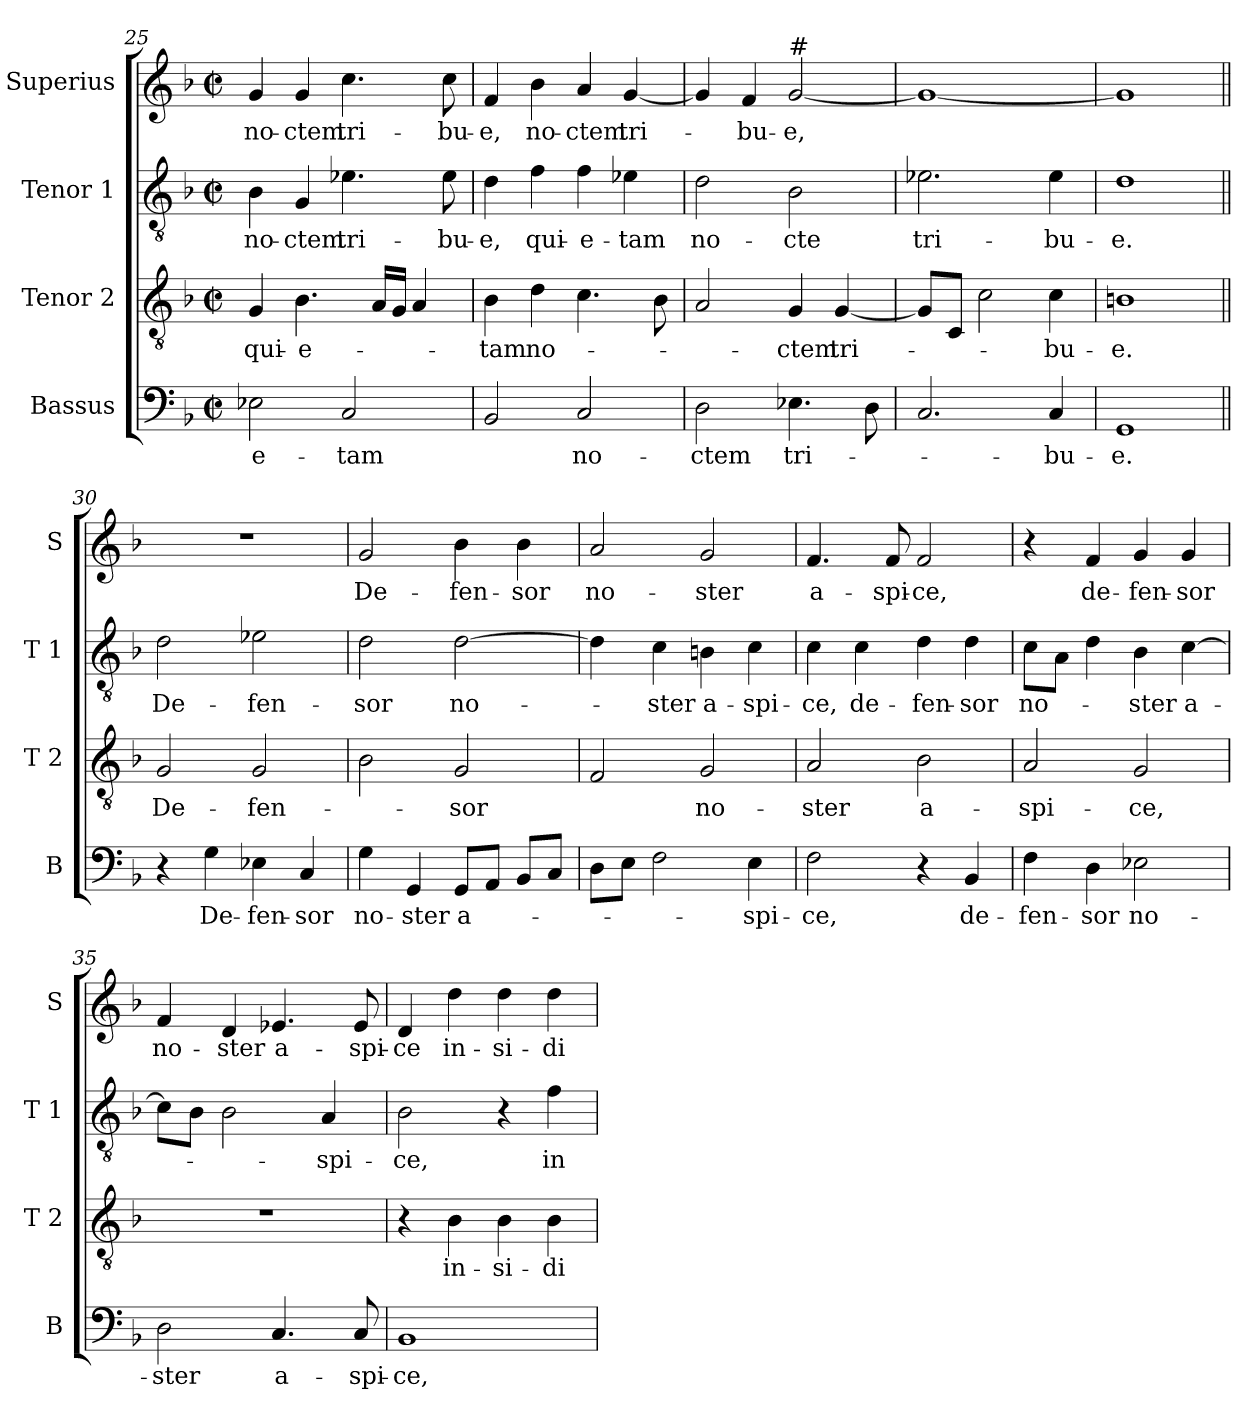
**kern	**text	**kern	**text	**kern	**text	**kern	**text
*part4	*part4	*part3	*part3	*part2	*part2	*part1	*part1
*staff4	*staff4	*staff3	*staff3	*staff2	*staff2	*staff1	*staff1
*I"Bassus	*	*I"Tenor 2	*	*I"Tenor 1	*	*I"Superius	*
*I'B	*	*I'T 2	*	*I'T 1	*	*I'S	*
*clefF4	*	*clefGv2	*	*clefGv2	*	*clefG2	*
*k[b-]	*	*k[b-]	*	*k[b-]	*	*k[b-]	*
*F:	*	*F:	*	*F:	*	*F:	*
*M2/2	*	*M2/2	*	*M2/2	*	*M2/2	*
*met(c|)	*	*met(c|)	*	*met(c|)	*	*met(c|)	*
=25	=25	=25	=25	=25	=25	=25	=25
!	!LO:LY:b	!	!LO:LY:b	!	!LO:LY:b	!	!LO:LY:b
2E-X\	-e-	4G/	qui-	4B-\	no-	4g/	no-
!	!	!	!LO:LY:b	!	!LO:LY:b	!	!LO:LY:b
.	.	4.B-\	-e-	4G/	-ctem	4g/	-ctem
!	!LO:LY:b	!	!	!	!LO:LY:b	!	!LO:LY:b
2C/	-tam	.	.	4.e-X\	tri-	4.cc\	tri-
.	.	16A/LL	.	.	.	.	.
.	.	16G/JJ	.	.	.	.	.
.	.	4A/	.	.	.	.	.
!	!	!	!	!	!LO:LY:b	!	!LO:LY:b
.	.	.	.	8e-\	-bu-	8cc\	-bu-
=26	=26	=26	=26	=26	=26	=26	=26
!	!	!	!LO:LY:b	!	!LO:LY:b	!	!LO:LY:b
2BB-/	.	4B-\	-tam	4d\	-e,	4f/	-e,
!	!	!	!LO:LY:b	!	!LO:LY:b	!	!LO:LY:b
.	.	4d\	no-	4f\	qui-	4b-\	no-
!	!LO:LY:b	!	!	!	!LO:LY:b	!	!LO:LY:b
2C/	no-	4.c\	.	4f\	-e-	4a/	-ctem
!	!	!	!	!	!LO:LY:b	!	!LO:LY:b
.	.	.	.	4e-X\	-tam	[4g/	tri-
.	.	8B-\	.	.	.	.	.
=27	=27	=27	=27	=27	=27	=27	=27
!	!LO:LY:b	!	!	!	!LO:LY:b	!	!
2D\	-ctem	2A/	.	2d\	no-	4g/]	.
!	!	!	!	!	!	!	!LO:LY:b
.	.	.	.	.	.	4f/	-bu-
!	!	!	!	!	!	!LO:TX:a:t=#	!
!	!LO:LY:b	!	!LO:LY:b	!	!LO:LY:b	!	!LO:LY:b
4.E-X\	tri-	4G/	-ctem	2B-\	-cte	[2g/	-e,
!	!	!	!LO:LY:b	!	!	!	!
.	.	[4G/	tri-	.	.	.	.
8D\	.	.	.	.	.	.	.
=28	=28	=28	=28	=28	=28	=28	=28
!	!	!	!	!	!LO:LY:b	!	!
2.C/	.	8G/L]	.	2.e-X\	tri-	1g_	.
.	.	8C/J	.	.	.	.	.
.	.	2c\	.	.	.	.	.
!	!LO:LY:b	!	!LO:LY:b	!	!LO:LY:b	!	!
4C/	-bu-	4c\	-bu-	4e-\	-bu-	.	.
=29	=29	=29	=29	=29	=29	=29	=29
!	!LO:LY:b	!	!LO:LY:b	!	!LO:LY:b	!	!
1GG	-e.	1Bn	-e.	1d	-e.	1g]	.
!!LO:LB:g=z
=30||	=30||	=30||	=30||	=30||	=30||	=30||	=30||
!	!	!	!LO:LY:b	!	!LO:LY:b	!	!
4r	.	2G/	De-	2d\	De-	1r	.
!	!LO:LY:b	!	!	!	!	!	!
4G\	De-	.	.	.	.	.	.
!	!LO:LY:b	!	!LO:LY:b	!	!LO:LY:b	!	!
4E-X\	-fen-	2G/	-fen-	2e-X\	-fen-	.	.
!	!LO:LY:b	!	!	!	!	!	!
4C/	-sor	.	.	.	.	.	.
=31	=31	=31	=31	=31	=31	=31	=31
!	!LO:LY:b	!	!	!	!LO:LY:b	!	!LO:LY:b
4G\	no-	2B-\	.	2d\	-sor	2g/	De-
!	!LO:LY:b	!	!	!	!	!	!
4GG/	-ster	.	.	.	.	.	.
!	!LO:LY:b	!	!LO:LY:b	!	!LO:LY:b	!	!LO:LY:b
8GG/L	a-	2G/	-sor	[2d\	no-	4b-\	-fen-
8AA/J	.	.	.	.	.	.	.
!	!	!	!	!	!	!	!LO:LY:b
8BB-/L	.	.	.	.	.	4b-\	-sor
8C/J	.	.	.	.	.	.	.
=32	=32	=32	=32	=32	=32	=32	=32
!	!	!	!	!	!	!	!LO:LY:b
8D\L	.	2F/	.	4d\]	.	2a/	no-
8E\J	.	.	.	.	.	.	.
!	!	!	!	!	!LO:LY:b	!	!
2F\	.	.	.	4c\	-ster	.	.
!	!	!	!LO:LY:b	!	!LO:LY:b	!	!LO:LY:b
.	.	2G/	no-	4Bn\	a-	2g/	-ster
!	!LO:LY:b	!	!	!	!LO:LY:b	!	!
4E\	-spi-	.	.	4c\	-spi-	.	.
=33	=33	=33	=33	=33	=33	=33	=33
!	!LO:LY:b	!	!LO:LY:b	!	!LO:LY:b	!	!LO:LY:b
2F\	-ce,	2A/	-ster	4c\	-ce,	4.f/	a-
!	!	!	!	!	!LO:LY:b	!	!
.	.	.	.	4c\	de-	.	.
!	!	!	!	!	!	!	!LO:LY:b
.	.	.	.	.	.	8f/	-spi-
!	!	!	!LO:LY:b	!	!LO:LY:b	!	!LO:LY:b
4r	.	2B-\	a-	4d\	-fen-	2f/	-ce,
!	!LO:LY:b	!	!	!	!LO:LY:b	!	!
4BB-/	de-	.	.	4d\	-sor	.	.
!!LO:PB:g=z
=34	=34	=34	=34	=34	=34	=34	=34
!	!LO:LY:b	!	!LO:LY:b	!	!LO:LY:b	!	!
4F\	-fen-	2A/	-spi-	8c\L	no-	4r	.
.	.	.	.	8A\J	.	.	.
!	!LO:LY:b	!	!	!	!	!	!LO:LY:b
4D\	-sor	.	.	4d\	.	4f/	de-
!	!LO:LY:b	!	!LO:LY:b	!	!LO:LY:b	!	!LO:LY:b
2E-X\	no-	2G/	-ce,	4B-\	-ster	4g/	-fen-
!	!	!	!	!	!LO:LY:b	!	!LO:LY:b
.	.	.	.	[4c\	a-	4g/	-sor
=35	=35	=35	=35	=35	=35	=35	=35
!	!LO:LY:b	!	!	!	!	!	!LO:LY:b
2D\	-ster	1r	.	8c\L]	.	4f/	no-
.	.	.	.	8B-\J	.	.	.
!	!	!	!	!	!	!	!LO:LY:b
.	.	.	.	2B-\	.	4d/	-ster
!	!LO:LY:b	!	!	!	!	!	!LO:LY:b
4.C/	a-	.	.	.	.	4.e-X/	a-
!	!	!	!	!	!LO:LY:b	!	!
.	.	.	.	4A/	-spi-	.	.
!	!LO:LY:b	!	!	!	!	!	!LO:LY:b
8C/	-spi-	.	.	.	.	8e-/	-spi-
=36	=36	=36	=36	=36	=36	=36	=36
!	!LO:LY:b	!	!	!	!LO:LY:b	!	!LO:LY:b
1BB-	-ce,	4r	.	2B-\	-ce,	4d/	-ce
!	!	!	!LO:LY:b	!	!	!	!LO:LY:b
.	.	4B-\	in-	.	.	4dd\	in-
!	!	!	!LO:LY:b	!	!	!	!LO:LY:b
.	.	4B-\	-si-	4r	.	4dd\	-si-
!	!	!	!LO:LY:b	!	!LO:LY:b	!	!LO:LY:b
.	.	4B-\	-di-	4f\	in-	4dd\	-di-
=	=	=	=	=	=	=	=
*-	*-	*-	*-	*-	*-	*-	*-
